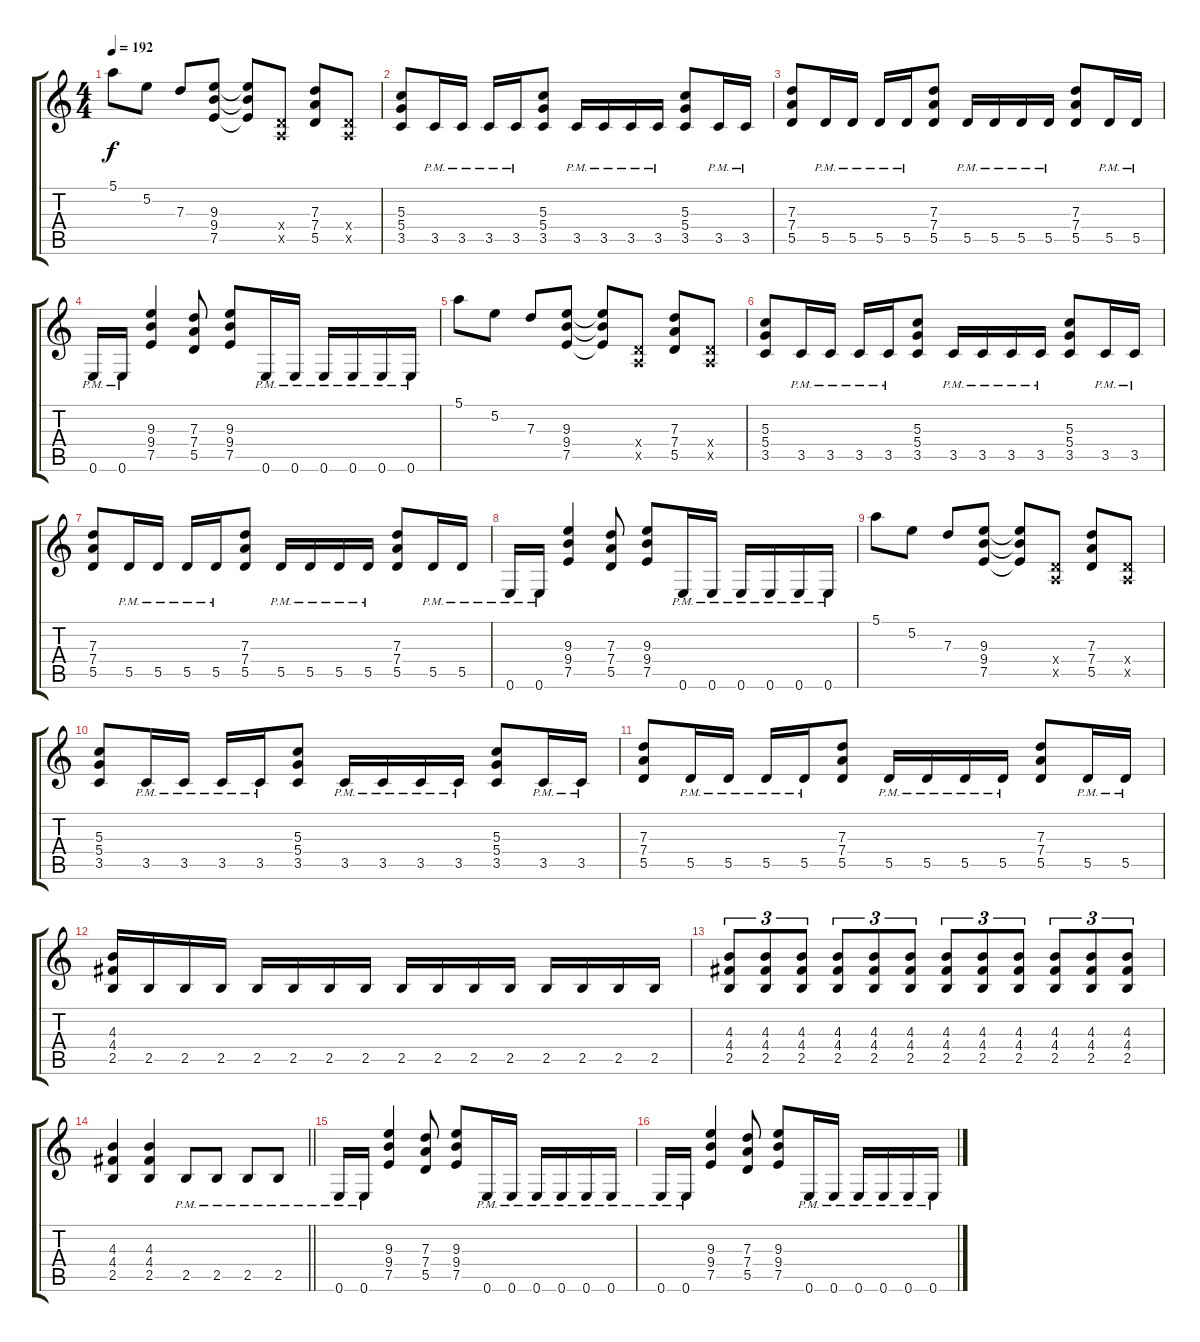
\track "" {instrument distortionguitar}
\staff {score tabs}
\tuning (E4 B3 G3 D3 A2 E2) {hide}
\ts (4 4)
\tempo 192
\clef g2
\ks c
5.1.8{dy f} 5.2.8 7.3.8 (9.3 9.4 7.5).8 (9.3{t} 9.4{t} 7.5{t}).8 (0.4{x} 0.5{x}).8 (7.3 7.4 5.5).8 (0.4{x} 0.5{x}).8 |
(5.3 5.4 3.5).8 3.5{pm}.16 3.5{pm}.16 3.5{pm}.16 3.5{pm}.16 (5.3 5.4 3.5).8 3.5{pm}.16 3.5{pm}.16 3.5{pm}.16 3.5{pm}.16 (5.3 5.4 3.5).8 3.5{pm}.16 3.5{pm}.16 |
(7.3 7.4 5.5).8 5.5{pm}.16 5.5{pm}.16 5.5{pm}.16 5.5{pm}.16 (7.3 7.4 5.5).8 5.5{pm}.16 5.5{pm}.16 5.5{pm}.16 5.5{pm}.16 (7.3 7.4 5.5).8 5.5{pm}.16 5.5{pm}.16 |
0.6{pm}.16 0.6{pm}.16 (9.3 9.4 7.5).4 (7.3 7.4 5.5).8 (9.3 9.4 7.5).8 0.6{pm}.16 0.6{pm}.16 0.6{pm}.16 0.6{pm}.16 0.6{pm}.16 0.6{pm}.16 |
5.1.8 5.2.8 7.3.8 (9.3 9.4 7.5).8 (9.3{t} 9.4{t} 7.5{t}).8 (0.4{x} 0.5{x}).8 (7.3 7.4 5.5).8 (0.4{x} 0.5{x}).8 |
(5.3 5.4 3.5).8 3.5{pm}.16 3.5{pm}.16 3.5{pm}.16 3.5{pm}.16 (5.3 5.4 3.5).8 3.5{pm}.16 3.5{pm}.16 3.5{pm}.16 3.5{pm}.16 (5.3 5.4 3.5).8 3.5{pm}.16 3.5{pm}.16 |
(7.3 7.4 5.5).8 5.5{pm}.16 5.5{pm}.16 5.5{pm}.16 5.5{pm}.16 (7.3 7.4 5.5).8 5.5{pm}.16 5.5{pm}.16 5.5{pm}.16 5.5{pm}.16 (7.3 7.4 5.5).8 5.5{pm}.16 5.5{pm}.16 |
0.6{pm}.16 0.6{pm}.16 (9.3 9.4 7.5).4 (7.3 7.4 5.5).8 (9.3 9.4 7.5).8 0.6{pm}.16 0.6{pm}.16 0.6{pm}.16 0.6{pm}.16 0.6{pm}.16 0.6{pm}.16 |
5.1.8 5.2.8 7.3.8 (9.3 9.4 7.5).8 (9.3{t} 9.4{t} 7.5{t}).8 (0.4{x} 0.5{x}).8 (7.3 7.4 5.5).8 (0.4{x} 0.5{x}).8 |
(5.3 5.4 3.5).8 3.5{pm}.16 3.5{pm}.16 3.5{pm}.16 3.5{pm}.16 (5.3 5.4 3.5).8 3.5{pm}.16 3.5{pm}.16 3.5{pm}.16 3.5{pm}.16 (5.3 5.4 3.5).8 3.5{pm}.16 3.5{pm}.16 |
(7.3 7.4 5.5).8 5.5{pm}.16 5.5{pm}.16 5.5{pm}.16 5.5{pm}.16 (7.3 7.4 5.5).8 5.5{pm}.16 5.5{pm}.16 5.5{pm}.16 5.5{pm}.16 (7.3 7.4 5.5).8 5.5{pm}.16 5.5{pm}.16 |
(4.3 4.4 2.5).16 2.5.16 2.5.16 2.5.16 2.5.16 2.5.16 2.5.16 2.5.16 2.5.16 2.5.16 2.5.16 2.5.16 2.5.16 2.5.16 2.5.16 2.5.16 |
(4.3 4.4 2.5).8{tu (3 2)} (4.3 4.4 2.5).8{tu (3 2)} (4.3 4.4 2.5).8{tu (3 2)} (4.3 4.4 2.5).8{tu (3 2)} (4.3 4.4 2.5).8{tu (3 2)} (4.3 4.4 2.5).8{tu (3 2)} (4.3 4.4 2.5).8{tu (3 2)} (4.3 4.4 2.5).8{tu (3 2)} (4.3 4.4 2.5).8{tu (3 2)} (4.3 4.4 2.5).8{tu (3 2)} (4.3 4.4 2.5).8{tu (3 2)} (4.3 4.4 2.5).8{tu (3 2)} |
\barLineRight lightlight
(4.3 4.4 2.5).4 (4.3 4.4 2.5).4 2.5{pm}.8 2.5{pm}.8 2.5{pm}.8 2.5{pm}.8 |
0.6{pm}.16 0.6{pm}.16 (9.3 9.4 7.5).4 (7.3 7.4 5.5).8 (9.3 9.4 7.5).8 0.6{pm}.16 0.6{pm}.16 0.6{pm}.16 0.6{pm}.16 0.6{pm}.16 0.6{pm}.16 |
0.6{pm}.16 0.6{pm}.16 (9.3 9.4 7.5).4 (7.3 7.4 5.5).8 (9.3 9.4 7.5).8 0.6{pm}.16 0.6{pm}.16 0.6{pm}.16 0.6{pm}.16 0.6{pm}.16 0.6{pm}.16
